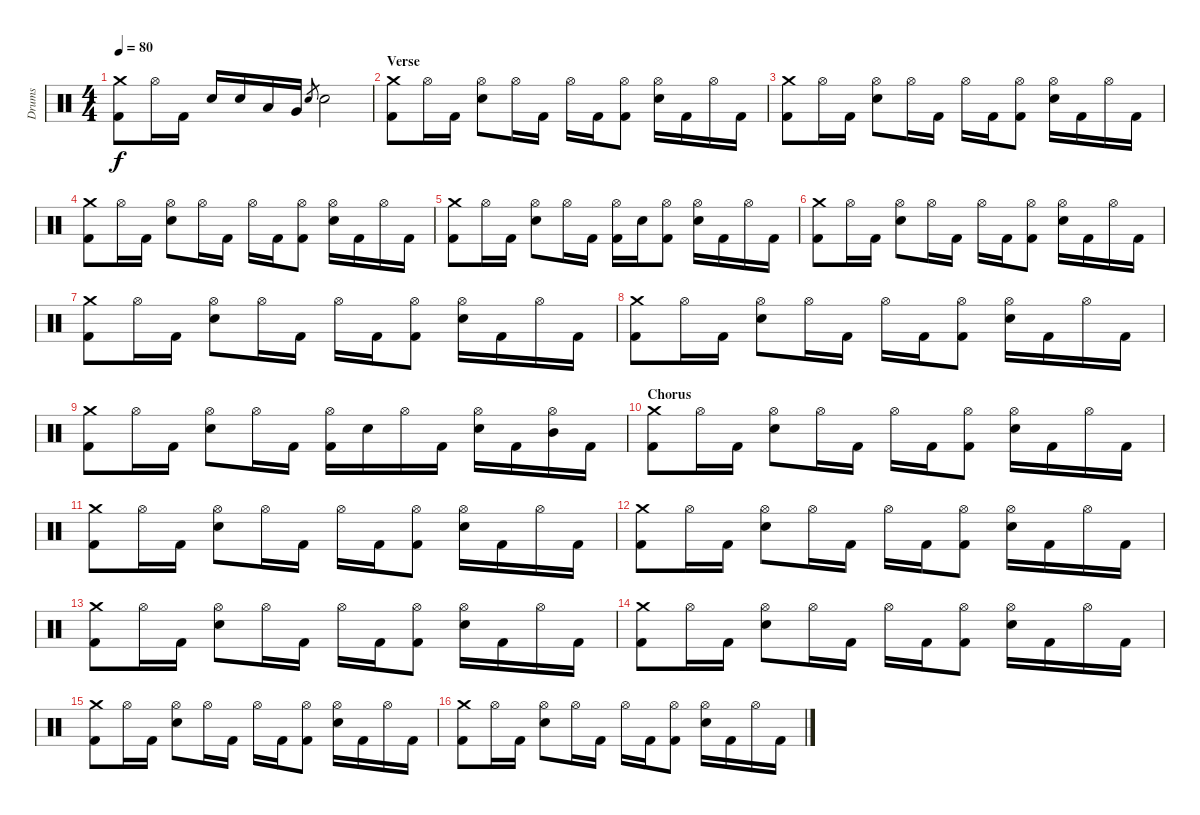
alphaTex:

\track ("Drums" "Drums") {instrument percussion}
\staff {score}
\articulation defaults
\ts (4 4)
\tempo 80
\clef neutral
\ks c
("Crash medium (hit)" "Kick (hit) 2").8{dy f} "Hi-Hat (open)".16 "Kick (hit) 2".16 "Electric Snare (hit)".16 "Electric Snare (hit)".16 "Low Tom (hit)".16 "Very Low Tom (hit)".16 "Electric Snare (hit)".8{gr} "Electric Snare (hit)".2 |
\section ("" "Verse")
("Crash medium (hit)" "Kick (hit) 2").8 "Hi-Hat (open)".16 "Kick (hit) 2".16 ("Hi-Hat (open)" "Electric Snare (hit)").8 "Hi-Hat (open)".16 "Kick (hit) 2".16 "Hi-Hat (open)".16 "Kick (hit) 2".16 ("Hi-Hat (open)" "Kick (hit) 2").8 ("Hi-Hat (open)" "Electric Snare (hit)").16 "Kick (hit) 2".16 "Hi-Hat (open)".16 "Kick (hit) 2".16 |
("Crash medium (hit)" "Kick (hit) 2").8 "Hi-Hat (open)".16 "Kick (hit) 2".16 ("Hi-Hat (open)" "Electric Snare (hit)").8 "Hi-Hat (open)".16 "Kick (hit) 2".16 "Hi-Hat (open)".16 "Kick (hit) 2".16 ("Hi-Hat (open)" "Kick (hit) 2").8 ("Hi-Hat (open)" "Electric Snare (hit)").16 "Kick (hit) 2".16 "Hi-Hat (open)".16 "Kick (hit) 2".16 |
("Crash medium (hit)" "Kick (hit) 2").8 "Hi-Hat (open)".16 "Kick (hit) 2".16 ("Hi-Hat (open)" "Electric Snare (hit)").8 "Hi-Hat (open)".16 "Kick (hit) 2".16 "Hi-Hat (open)".16 "Kick (hit) 2".16 ("Hi-Hat (open)" "Kick (hit) 2").8 ("Hi-Hat (open)" "Electric Snare (hit)").16 "Kick (hit) 2".16 "Hi-Hat (open)".16 "Kick (hit) 2".16 |
("Crash medium (hit)" "Kick (hit) 2").8 "Hi-Hat (open)".16 "Kick (hit) 2".16 ("Hi-Hat (open)" "Electric Snare (hit)").8 "Hi-Hat (open)".16 "Kick (hit) 2".16 ("Hi-Hat (open)" "Kick (hit) 2").16 "Electric Snare (hit)".16 ("Hi-Hat (open)" "Kick (hit) 2").8 ("Hi-Hat (open)" "Electric Snare (hit)").16 "Kick (hit) 2".16 "Hi-Hat (open)".16 "Kick (hit) 2".16 |
("Crash medium (hit)" "Kick (hit) 2").8 "Hi-Hat (open)".16 "Kick (hit) 2".16 ("Hi-Hat (open)" "Electric Snare (hit)").8 "Hi-Hat (open)".16 "Kick (hit) 2".16 "Hi-Hat (open)".16 "Kick (hit) 2".16 ("Hi-Hat (open)" "Kick (hit) 2").8 ("Hi-Hat (open)" "Electric Snare (hit)").16 "Kick (hit) 2".16 "Hi-Hat (open)".16 "Kick (hit) 2".16 |
("Crash medium (hit)" "Kick (hit) 2").8 "Hi-Hat (open)".16 "Kick (hit) 2".16 ("Hi-Hat (open)" "Electric Snare (hit)").8 "Hi-Hat (open)".16 "Kick (hit) 2".16 "Hi-Hat (open)".16 "Kick (hit) 2".16 ("Hi-Hat (open)" "Kick (hit) 2").8 ("Hi-Hat (open)" "Electric Snare (hit)").16 "Kick (hit) 2".16 "Hi-Hat (open)".16 "Kick (hit) 2".16 |
("Crash medium (hit)" "Kick (hit) 2").8 "Hi-Hat (open)".16 "Kick (hit) 2".16 ("Hi-Hat (open)" "Electric Snare (hit)").8 "Hi-Hat (open)".16 "Kick (hit) 2".16 "Hi-Hat (open)".16 "Kick (hit) 2".16 ("Hi-Hat (open)" "Kick (hit) 2").8 ("Hi-Hat (open)" "Electric Snare (hit)").16 "Kick (hit) 2".16 "Hi-Hat (open)".16 "Kick (hit) 2".16 |
("Crash medium (hit)" "Kick (hit) 2").8 "Hi-Hat (open)".16 "Kick (hit) 2".16 ("Hi-Hat (open)" "Electric Snare (hit)").8 "Hi-Hat (open)".16 "Kick (hit) 2".16 ("Hi-Hat (open)" "Kick (hit) 2").16 "Electric Snare (hit)".16 "Hi-Hat (open)".16 "Kick (hit) 2".16 ("Hi-Hat (open)" "Electric Snare (hit)").16 "Kick (hit) 2".16 ("Hi-Hat (open)" "Mid Tom (hit)").16 "Kick (hit) 2".16 |
\section ("" "Chorus")
("Crash medium (hit)" "Kick (hit) 2").8 "Hi-Hat (open)".16 "Kick (hit) 2".16 ("Hi-Hat (open)" "Electric Snare (hit)").8 "Hi-Hat (open)".16 "Kick (hit) 2".16 "Hi-Hat (open)".16 "Kick (hit) 2".16 ("Hi-Hat (open)" "Kick (hit) 2").8 ("Hi-Hat (open)" "Electric Snare (hit)").16 "Kick (hit) 2".16 "Hi-Hat (open)".16 "Kick (hit) 2".16 |
("Crash medium (hit)" "Kick (hit) 2").8 "Hi-Hat (open)".16 "Kick (hit) 2".16 ("Hi-Hat (open)" "Electric Snare (hit)").8 "Hi-Hat (open)".16 "Kick (hit) 2".16 "Hi-Hat (open)".16 "Kick (hit) 2".16 ("Hi-Hat (open)" "Kick (hit) 2").8 ("Hi-Hat (open)" "Electric Snare (hit)").16 "Kick (hit) 2".16 "Hi-Hat (open)".16 "Kick (hit) 2".16 |
("Crash medium (hit)" "Kick (hit) 2").8 "Hi-Hat (open)".16 "Kick (hit) 2".16 ("Hi-Hat (open)" "Electric Snare (hit)").8 "Hi-Hat (open)".16 "Kick (hit) 2".16 "Hi-Hat (open)".16 "Kick (hit) 2".16 ("Hi-Hat (open)" "Kick (hit) 2").8 ("Hi-Hat (open)" "Electric Snare (hit)").16 "Kick (hit) 2".16 "Hi-Hat (open)".16 "Kick (hit) 2".16 |
("Crash medium (hit)" "Kick (hit) 2").8 "Hi-Hat (open)".16 "Kick (hit) 2".16 ("Hi-Hat (open)" "Electric Snare (hit)").8 "Hi-Hat (open)".16 "Kick (hit) 2".16 "Hi-Hat (open)".16 "Kick (hit) 2".16 ("Hi-Hat (open)" "Kick (hit) 2").8 ("Hi-Hat (open)" "Electric Snare (hit)").16 "Kick (hit) 2".16 "Hi-Hat (open)".16 "Kick (hit) 2".16 |
("Crash medium (hit)" "Kick (hit) 2").8 "Hi-Hat (open)".16 "Kick (hit) 2".16 ("Hi-Hat (open)" "Electric Snare (hit)").8 "Hi-Hat (open)".16 "Kick (hit) 2".16 "Hi-Hat (open)".16 "Kick (hit) 2".16 ("Hi-Hat (open)" "Kick (hit) 2").8 ("Hi-Hat (open)" "Electric Snare (hit)").16 "Kick (hit) 2".16 "Hi-Hat (open)".16 "Kick (hit) 2".16 |
("Crash medium (hit)" "Kick (hit) 2").8 "Hi-Hat (open)".16 "Kick (hit) 2".16 ("Hi-Hat (open)" "Electric Snare (hit)").8 "Hi-Hat (open)".16 "Kick (hit) 2".16 "Hi-Hat (open)".16 "Kick (hit) 2".16 ("Hi-Hat (open)" "Kick (hit) 2").8 ("Hi-Hat (open)" "Electric Snare (hit)").16 "Kick (hit) 2".16 "Hi-Hat (open)".16 "Kick (hit) 2".16 |
("Crash medium (hit)" "Kick (hit) 2").8 "Hi-Hat (open)".16 "Kick (hit) 2".16 ("Hi-Hat (open)" "Electric Snare (hit)").8 "Hi-Hat (open)".16 "Kick (hit) 2".16 "Hi-Hat (open)".16 "Kick (hit) 2".16 ("Hi-Hat (open)" "Kick (hit) 2").8 ("Hi-Hat (open)" "Electric Snare (hit)").16 "Kick (hit) 2".16 "Hi-Hat (open)".16 "Kick (hit) 2".16
